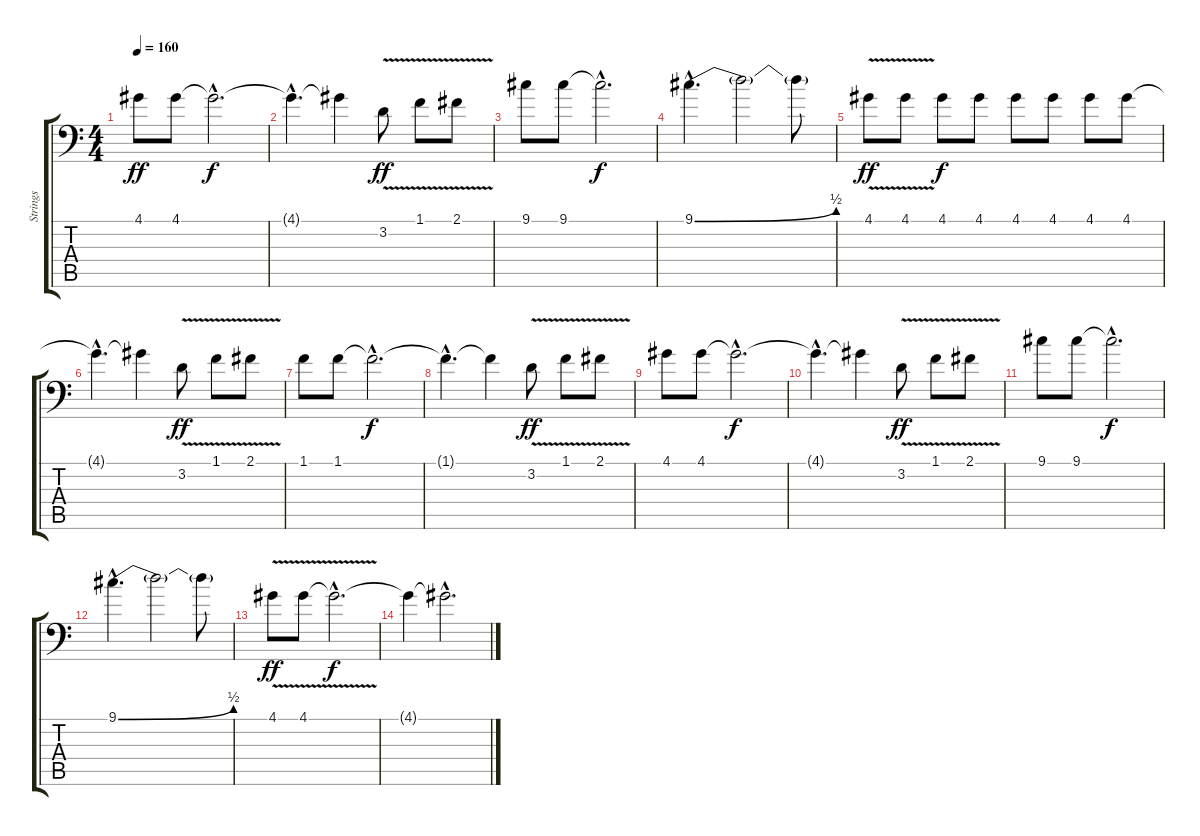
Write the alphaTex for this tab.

\track ("Strings" "Strings") {instrument stringensemble1}
\staff {score tabs}
\tuning (E4 B3 G3 D3 A2 C1) {hide}
\ts (4 4)
\tempo 160
\clef f4
\ks c
4.1.8{dy ff} 4.1.8 4.1{hac t}.2{d dy f} |
4.1{hac t}.4{d} 4.1{t}.4 3.2{v}.8{dy ff volume 13 instrument overdrivenguitar} 1.1{v}.8 2.1{v}.8 |
9.1.8 9.1.8 9.1{hac t}.2{d dy f} |
9.1{be (bend 0 0 60 2) hac}.4{d} 9.1{t}.2 9.1{t}.8 |
4.1{v}.8{dy ff} 4.1{v}.8 4.1.8{dy f} 4.1.8 4.1.8 4.1.8 4.1.8 4.1.8 |
4.1{hac t}.4{d} 4.1{t}.4 3.2{v}.8{dy ff volume 13 instrument overdrivenguitar} 1.1{v}.8 2.1{v}.8 |
1.1.8 1.1.8 1.1{hac t}.2{d dy f} |
1.1{hac t}.4{d} 1.1{t}.4 3.2{v}.8{dy ff volume 13 instrument overdrivenguitar} 1.1{v}.8 2.1{v}.8 |
4.1.8 4.1.8 4.1{hac t}.2{d dy f} |
4.1{hac t}.4{d} 4.1{t}.4 3.2{v}.8{dy ff volume 13 instrument overdrivenguitar} 1.1{v}.8 2.1{v}.8 |
9.1.8 9.1.8 9.1{hac t}.2{d dy f} |
9.1{be (bend 0 0 60 2) hac}.4{d} 9.1{t}.2 9.1{t}.8 |
4.1{v}.8{dy ff} 4.1{v}.8 4.1{hac t}.2{d dy f} |
4.1{t}.4 4.1{hac t}.2{d}
